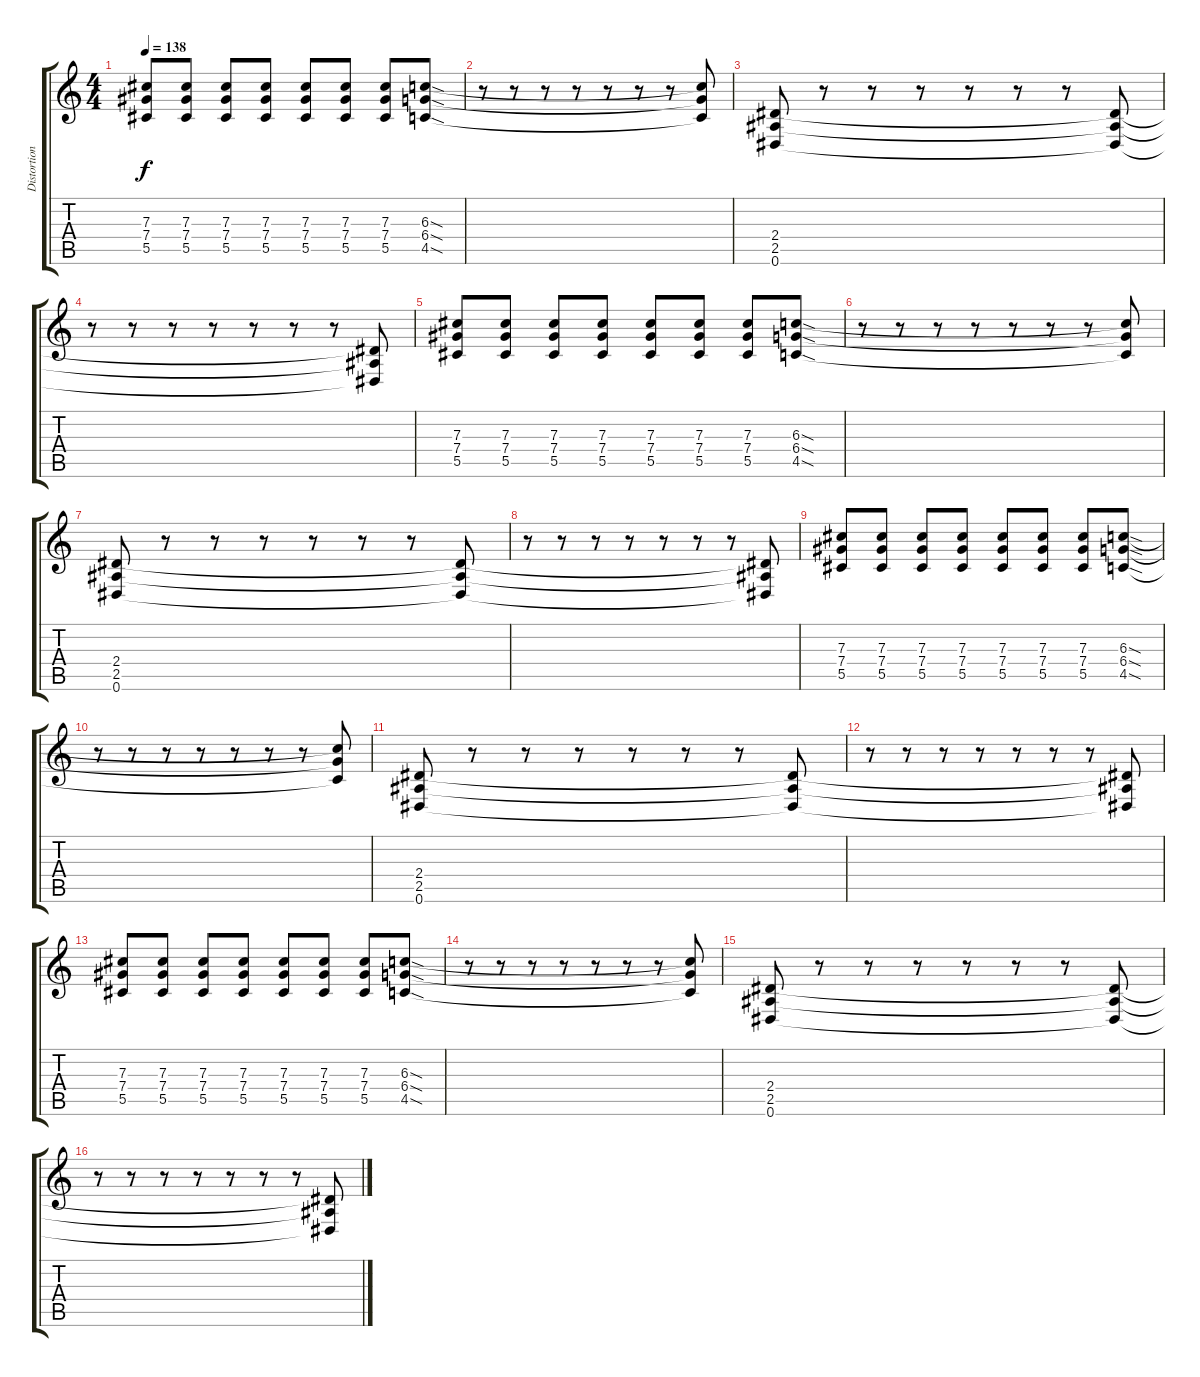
\track ("Distortion 1" "Distortion") {instrument distortionguitar}
\staff {score tabs}
\tuning (Eb4 Bb3 Gb3 Db3 Ab2 Eb2) {hide}
\ts (4 4)
\tempo 138
\clef g2
\ks c
(7.3 7.4 5.5).8{dy f} (7.3 7.4 5.5).8 (7.3 7.4 5.5).8 (7.3 7.4 5.5).8 (7.3 7.4 5.5).8 (7.3 7.4 5.5).8 (7.3 7.4 5.5).8 (6.3{sod} 6.4{sod} 4.5{sod}).8 |
r.8 r.8 r.8 r.8 r.8 r.8 r.8 (6.3{t} 6.4{t} 4.5{t}).8 |
(2.4 2.5 0.6).8 r.8 r.8 r.8 r.8 r.8 r.8 (2.4{t} 2.5{t} 0.6{t}).8 |
r.8 r.8 r.8 r.8 r.8 r.8 r.8 (2.4{t} 2.5{t} 0.6{t}).8 |
(7.3 7.4 5.5).8 (7.3 7.4 5.5).8 (7.3 7.4 5.5).8 (7.3 7.4 5.5).8 (7.3 7.4 5.5).8 (7.3 7.4 5.5).8 (7.3 7.4 5.5).8 (6.3{sod} 6.4{sod} 4.5{sod}).8 |
r.8 r.8 r.8 r.8 r.8 r.8 r.8 (6.3{t} 6.4{t} 4.5{t}).8 |
(2.4 2.5 0.6).8 r.8 r.8 r.8 r.8 r.8 r.8 (2.4{t} 2.5{t} 0.6{t}).8 |
r.8 r.8 r.8 r.8 r.8 r.8 r.8 (2.4{t} 2.5{t} 0.6{t}).8 |
(7.3 7.4 5.5).8 (7.3 7.4 5.5).8 (7.3 7.4 5.5).8 (7.3 7.4 5.5).8 (7.3 7.4 5.5).8 (7.3 7.4 5.5).8 (7.3 7.4 5.5).8 (6.3{sod} 6.4{sod} 4.5{sod}).8 |
r.8 r.8 r.8 r.8 r.8 r.8 r.8 (6.3{t} 6.4{t} 4.5{t}).8 |
(2.4 2.5 0.6).8 r.8 r.8 r.8 r.8 r.8 r.8 (2.4{t} 2.5{t} 0.6{t}).8 |
r.8 r.8 r.8 r.8 r.8 r.8 r.8 (2.4{t} 2.5{t} 0.6{t}).8 |
(7.3 7.4 5.5).8 (7.3 7.4 5.5).8 (7.3 7.4 5.5).8 (7.3 7.4 5.5).8 (7.3 7.4 5.5).8 (7.3 7.4 5.5).8 (7.3 7.4 5.5).8 (6.3{sod} 6.4{sod} 4.5{sod}).8 |
r.8 r.8 r.8 r.8 r.8 r.8 r.8 (6.3{t} 6.4{t} 4.5{t}).8 |
(2.4 2.5 0.6).8 r.8 r.8 r.8 r.8 r.8 r.8 (2.4{t} 2.5{t} 0.6{t}).8 |
r.8 r.8 r.8 r.8 r.8 r.8 r.8 (2.4{t} 2.5{t} 0.6{t}).8
